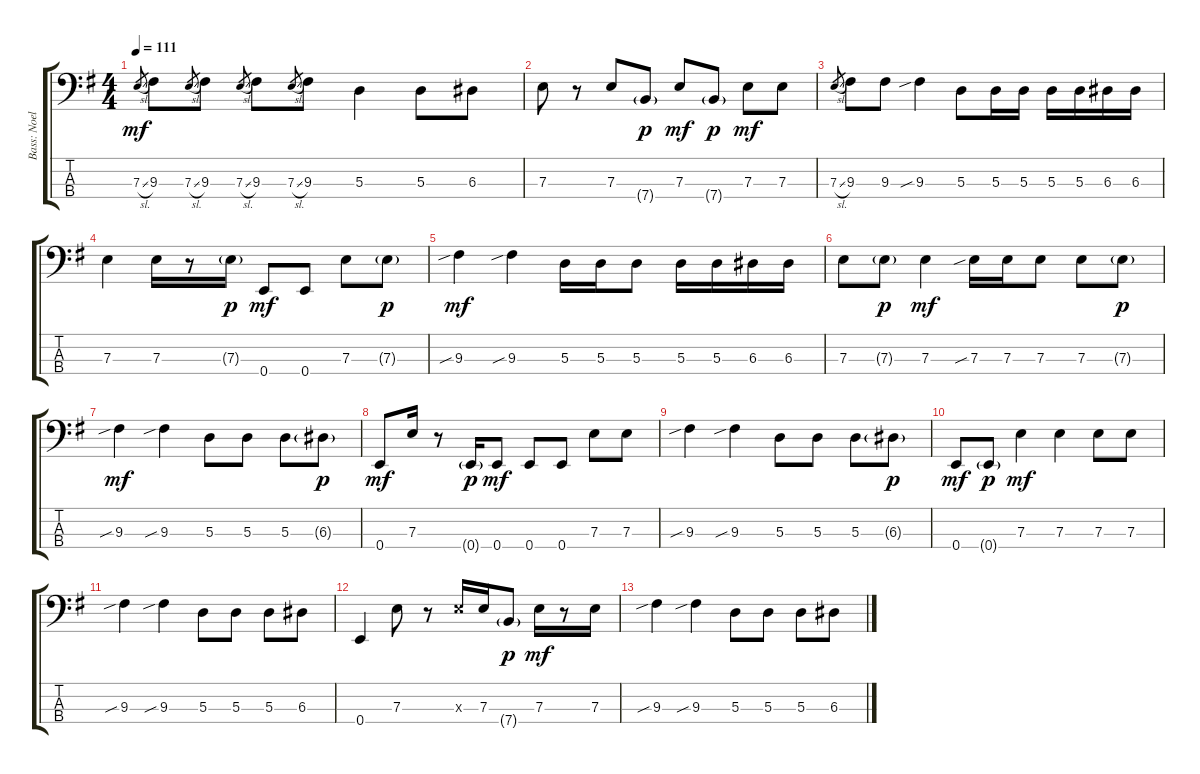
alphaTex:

\track ("Bass: Noel Redding" "Bass: Noel") {instrument electricbassfinger}
\staff {score tabs}
\tuning (G2 D2 A1 E1) {hide}
\ts (4 4)
\tempo 111
\clef f4
\ks g
7.3{sl}.8{gr dy mf} 9.3.8 7.3{sl}.8{gr} 9.3.8 7.3{sl}.8{gr} 9.3.8 7.3{sl}.8{gr} 9.3.8 5.3.4 5.3.8 6.3.8 |
7.3.8 r.8 7.3.8 7.4{g}.8{dy p} 7.3.8{dy mf} 7.4{g}.8{dy p} 7.3.8{dy mf} 7.3.8 |
7.3{sl}.8{gr} 9.3.8 9.3.8 9.3{sib}.4 5.3.8 5.3.16 5.3.16 5.3.16 5.3.16 6.3.16 6.3.16 |
7.3.4 7.3.16 r.8 7.3{g}.16{dy p} 0.4.8{dy mf} 0.4.8 7.3.8 7.3{g}.8{dy p} |
9.3{sib}.4{dy mf} 9.3{sib}.4 5.3.16 5.3.16 5.3.8 5.3.16 5.3.16 6.3.16 6.3.16 |
7.3.8 7.3{g}.8{dy p} 7.3.4{dy mf} 7.3{sib}.16 7.3.16 7.3.8 7.3.8 7.3{g}.8{dy p} |
9.3{sib}.4{dy mf} 9.3{sib}.4 5.3.8 5.3.8 5.3.8 6.3{g}.8{dy p} |
0.4.8{dy mf} 7.3.16 r.8 0.4{g}.16{dy p} 0.4.8{dy mf} 0.4.8 0.4.8 7.3.8 7.3.8 |
9.3{sib}.4 9.3{sib}.4 5.3.8 5.3.8 5.3.8 6.3{g}.8{dy p} |
0.4.8{dy mf} 0.4{g}.8{dy p} 7.3.4{dy mf} 7.3.4 7.3.8 7.3.8 |
9.3{sib}.4 9.3{sib}.4 5.3.8 5.3.8 5.3.8 6.3.8 |
0.4.4 7.3.8 r.8 7.3{x}.16 7.3.16 7.4{g}.8{dy p} 7.3.16{dy mf} r.8 7.3.16 |
9.3{sib}.4 9.3{sib}.4 5.3.8 5.3.8 5.3.8 6.3.8
